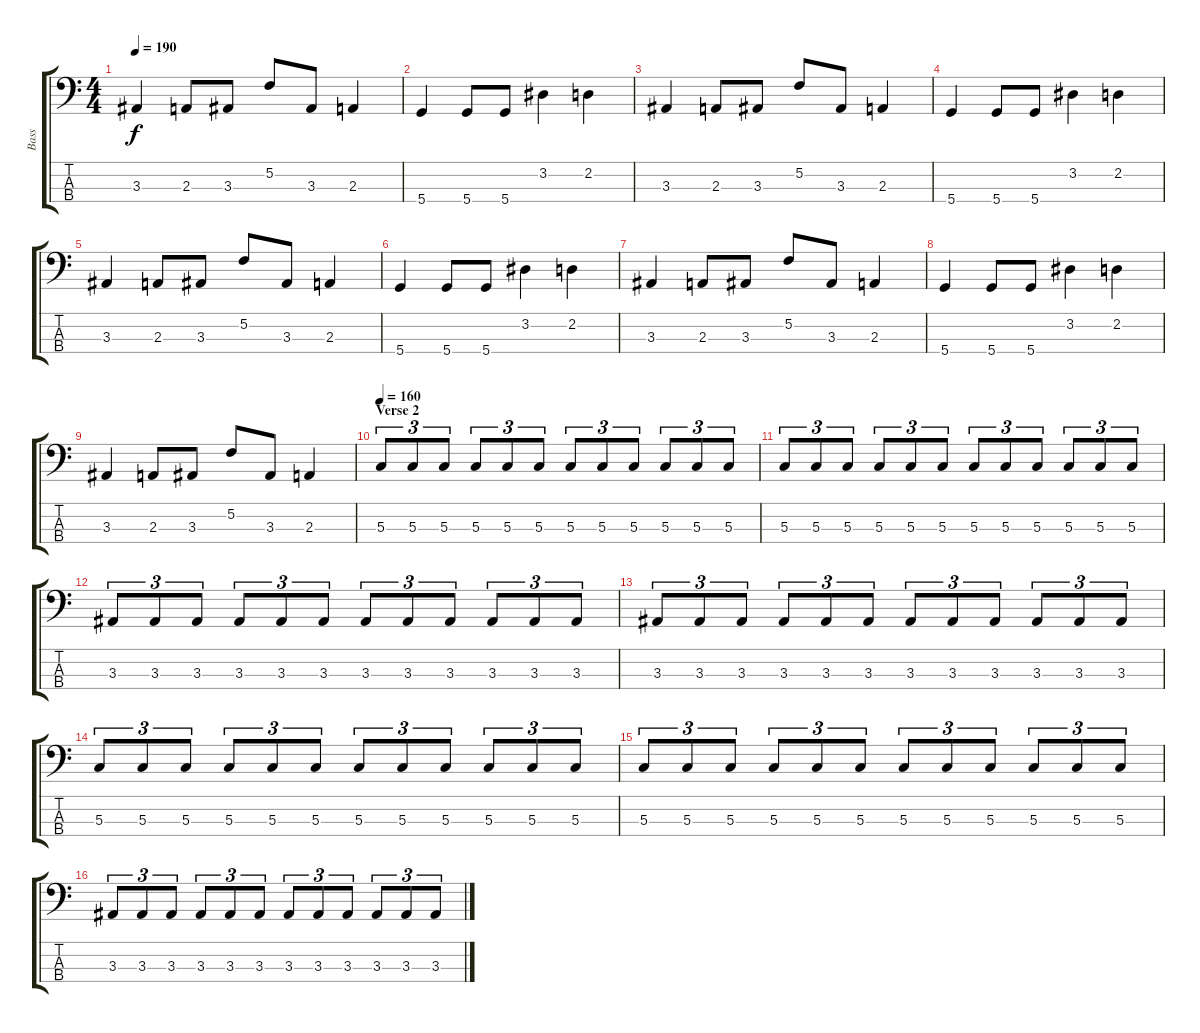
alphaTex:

\track ("Bass" "Bass") {instrument electricbasspick}
\staff {score tabs}
\tuning (F2 C2 G1 D1) {hide}
\ts (4 4)
\tempo 190
\clef f4
\ks c
3.3.4{dy f} 2.3.8 3.3.8 5.2.8 3.3.8 2.3.4 |
5.4.4 5.4.8 5.4.8 3.2.4 2.2.4 |
3.3.4 2.3.8 3.3.8 5.2.8 3.3.8 2.3.4 |
5.4.4 5.4.8 5.4.8 3.2.4 2.2.4 |
3.3.4 2.3.8 3.3.8 5.2.8 3.3.8 2.3.4 |
5.4.4 5.4.8 5.4.8 3.2.4 2.2.4 |
3.3.4 2.3.8 3.3.8 5.2.8 3.3.8 2.3.4 |
5.4.4 5.4.8 5.4.8 3.2.4 2.2.4 |
3.3.4 2.3.8 3.3.8 5.2.8 3.3.8 2.3.4 |
\section ("" "Verse 2")
\tempo 160
5.3.8{tu (3 2)} 5.3.8{tu (3 2)} 5.3.8{tu (3 2)} 5.3.8{tu (3 2)} 5.3.8{tu (3 2)} 5.3.8{tu (3 2)} 5.3.8{tu (3 2)} 5.3.8{tu (3 2)} 5.3.8{tu (3 2)} 5.3.8{tu (3 2)} 5.3.8{tu (3 2)} 5.3.8{tu (3 2)} |
5.3.8{tu (3 2)} 5.3.8{tu (3 2)} 5.3.8{tu (3 2)} 5.3.8{tu (3 2)} 5.3.8{tu (3 2)} 5.3.8{tu (3 2)} 5.3.8{tu (3 2)} 5.3.8{tu (3 2)} 5.3.8{tu (3 2)} 5.3.8{tu (3 2)} 5.3.8{tu (3 2)} 5.3.8{tu (3 2)} |
3.3.8{tu (3 2)} 3.3.8{tu (3 2)} 3.3.8{tu (3 2)} 3.3.8{tu (3 2)} 3.3.8{tu (3 2)} 3.3.8{tu (3 2)} 3.3.8{tu (3 2)} 3.3.8{tu (3 2)} 3.3.8{tu (3 2)} 3.3.8{tu (3 2)} 3.3.8{tu (3 2)} 3.3.8{tu (3 2)} |
3.3.8{tu (3 2)} 3.3.8{tu (3 2)} 3.3.8{tu (3 2)} 3.3.8{tu (3 2)} 3.3.8{tu (3 2)} 3.3.8{tu (3 2)} 3.3.8{tu (3 2)} 3.3.8{tu (3 2)} 3.3.8{tu (3 2)} 3.3.8{tu (3 2)} 3.3.8{tu (3 2)} 3.3.8{tu (3 2)} |
5.3.8{tu (3 2)} 5.3.8{tu (3 2)} 5.3.8{tu (3 2)} 5.3.8{tu (3 2)} 5.3.8{tu (3 2)} 5.3.8{tu (3 2)} 5.3.8{tu (3 2)} 5.3.8{tu (3 2)} 5.3.8{tu (3 2)} 5.3.8{tu (3 2)} 5.3.8{tu (3 2)} 5.3.8{tu (3 2)} |
5.3.8{tu (3 2)} 5.3.8{tu (3 2)} 5.3.8{tu (3 2)} 5.3.8{tu (3 2)} 5.3.8{tu (3 2)} 5.3.8{tu (3 2)} 5.3.8{tu (3 2)} 5.3.8{tu (3 2)} 5.3.8{tu (3 2)} 5.3.8{tu (3 2)} 5.3.8{tu (3 2)} 5.3.8{tu (3 2)} |
3.3.8{tu (3 2)} 3.3.8{tu (3 2)} 3.3.8{tu (3 2)} 3.3.8{tu (3 2)} 3.3.8{tu (3 2)} 3.3.8{tu (3 2)} 3.3.8{tu (3 2)} 3.3.8{tu (3 2)} 3.3.8{tu (3 2)} 3.3.8{tu (3 2)} 3.3.8{tu (3 2)} 3.3.8{tu (3 2)}
